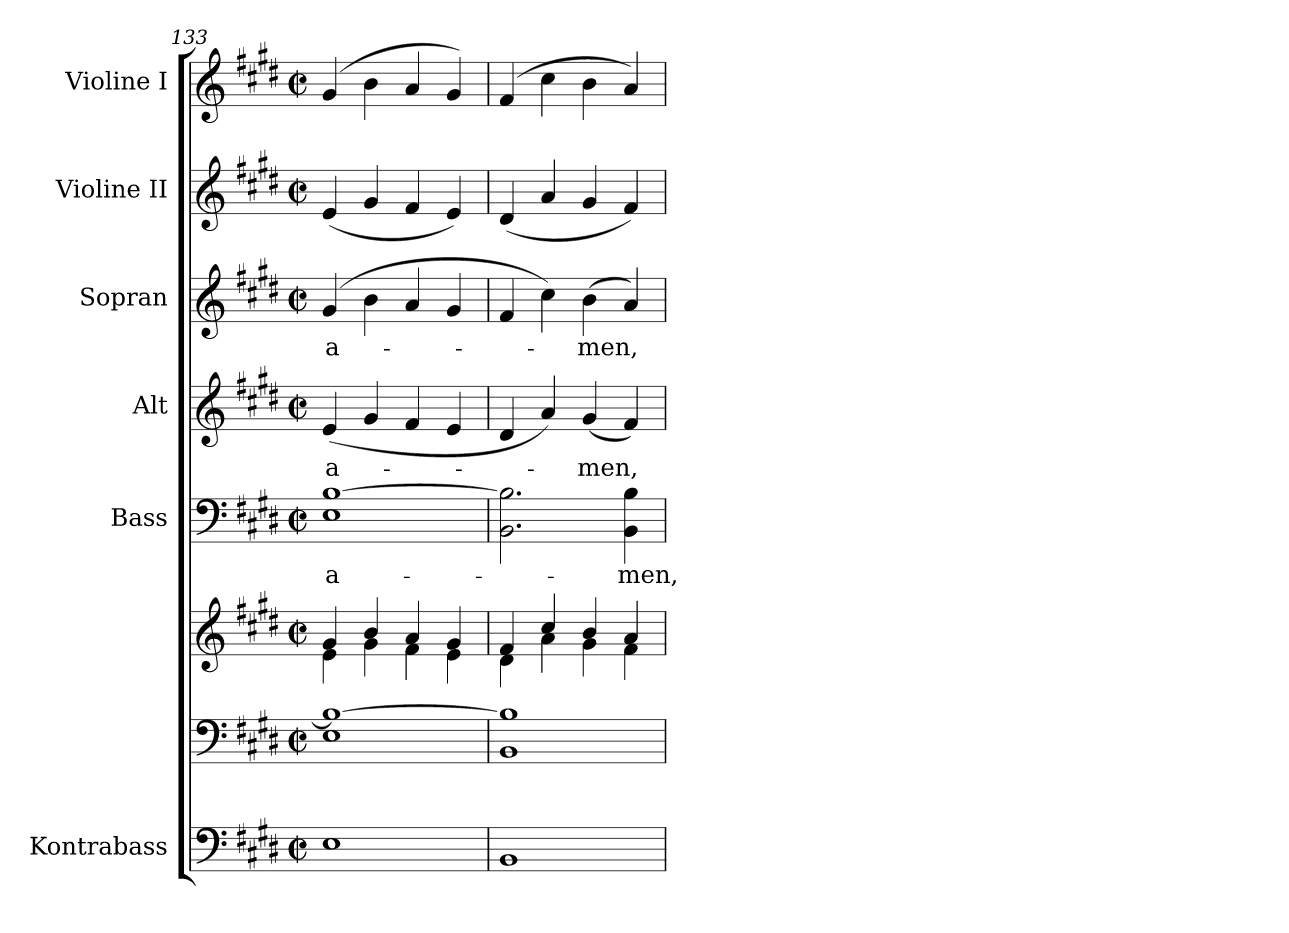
**kern	**kern	**kern	**kern	**text	**kern	**text	**kern	**text	**kern	**kern
*part7	*part6	*part6	*part5	*part5	*part4	*part4	*part3	*part3	*part2	*part1
*staff8	*staff7	*staff6	*staff5	*staff5	*staff4	*staff4	*staff3	*staff3	*staff2	*staff1
*I"Kontrabass	*	*	*I"Bass	*	*I"Alt	*	*I"Sopran	*	*I"Violine II	*I"Violine I
*I'Kb.	*	*	*I'B.	*	*I'A.	*	*I'S.	*	*I'Vl. II	*I'Vl. I
*clefF4	*clefF4	*clefG2	*clefF4	*	*clefG2	*	*clefG2	*	*clefG2	*clefG2
*ITrd7c12	*	*	*	*	*	*	*	*	*	*
*k[f#c#g#d#]	*k[f#c#g#d#]	*k[f#c#g#d#]	*k[f#c#g#d#]	*	*k[f#c#g#d#]	*	*k[f#c#g#d#]	*	*k[f#c#g#d#]	*k[f#c#g#d#]
*E:	*E:	*E:	*E:	*	*E:	*	*E:	*	*E:	*E:
*M2/2	*M2/2	*M2/2	*M2/2	*	*M2/2	*	*M2/2	*	*M2/2	*M2/2
*met(c|)	*met(c|)	*met(c|)	*met(c|)	*	*met(c|)	*	*met(c|)	*	*met(c|)	*met(c|)
=133	=133	=133	=133	=133	=133	=133	=133	=133	=133	=133
*	*^	*^	*	*	*	*	*	*	*	*
!	!	!	!	!	!	!LO:LY:b	!	!LO:LY:b	!	!LO:LY:b	!	!
1EE	1B_	1E	4g#/	4e\	1E [1B	a-	(<4e/	a-	(4g#/	a-	(<4e/	(4g#/
.	.	.	4b/	4g#\	.	.	4g#/	.	4b\	.	4g#/	4b\
.	.	.	4a/	4f#\	.	.	4f#/	.	4a/	.	4f#/	4a/
.	.	.	4g#/	4e\	.	.	4e/	.	4g#/	.	4e/)	4g#/)
=134	=134	=134	=134	=134	=134	=134	=134	=134	=134	=134	=134	=134
1BBB	1B]	1BB	4f#/	4d#\	2.BB\ 2.B\]	.	4d#/	.	4f#/	.	(<4d#/	(4f#/
.	.	.	4cc#/	4a\	.	.	4a/)	.	4cc#\)	.	4a/	4cc#\
!	!	!	!	!	!	!	!	!LO:LY:b	!	!LO:LY:b	!	!
.	.	.	4b/	4g#\	.	.	(<4g#/	-men,	(>4b\	-men,	4g#/	4b\
!	!	!	!	!	!	!LO:LY:b	!	!	!	!	!	!
.	.	.	4a/	4f#\	4BB\ 4B\	-men,	4f#/)	.	4a/)	.	4f#/)	4a/)
*	*v	*v	*	*	*	*	*	*	*	*	*	*
*	*	*v	*v	*	*	*	*	*	*	*	*
=	=	=	=	=	=	=	=	=	=	=
*-	*-	*-	*-	*-	*-	*-	*-	*-	*-	*-
